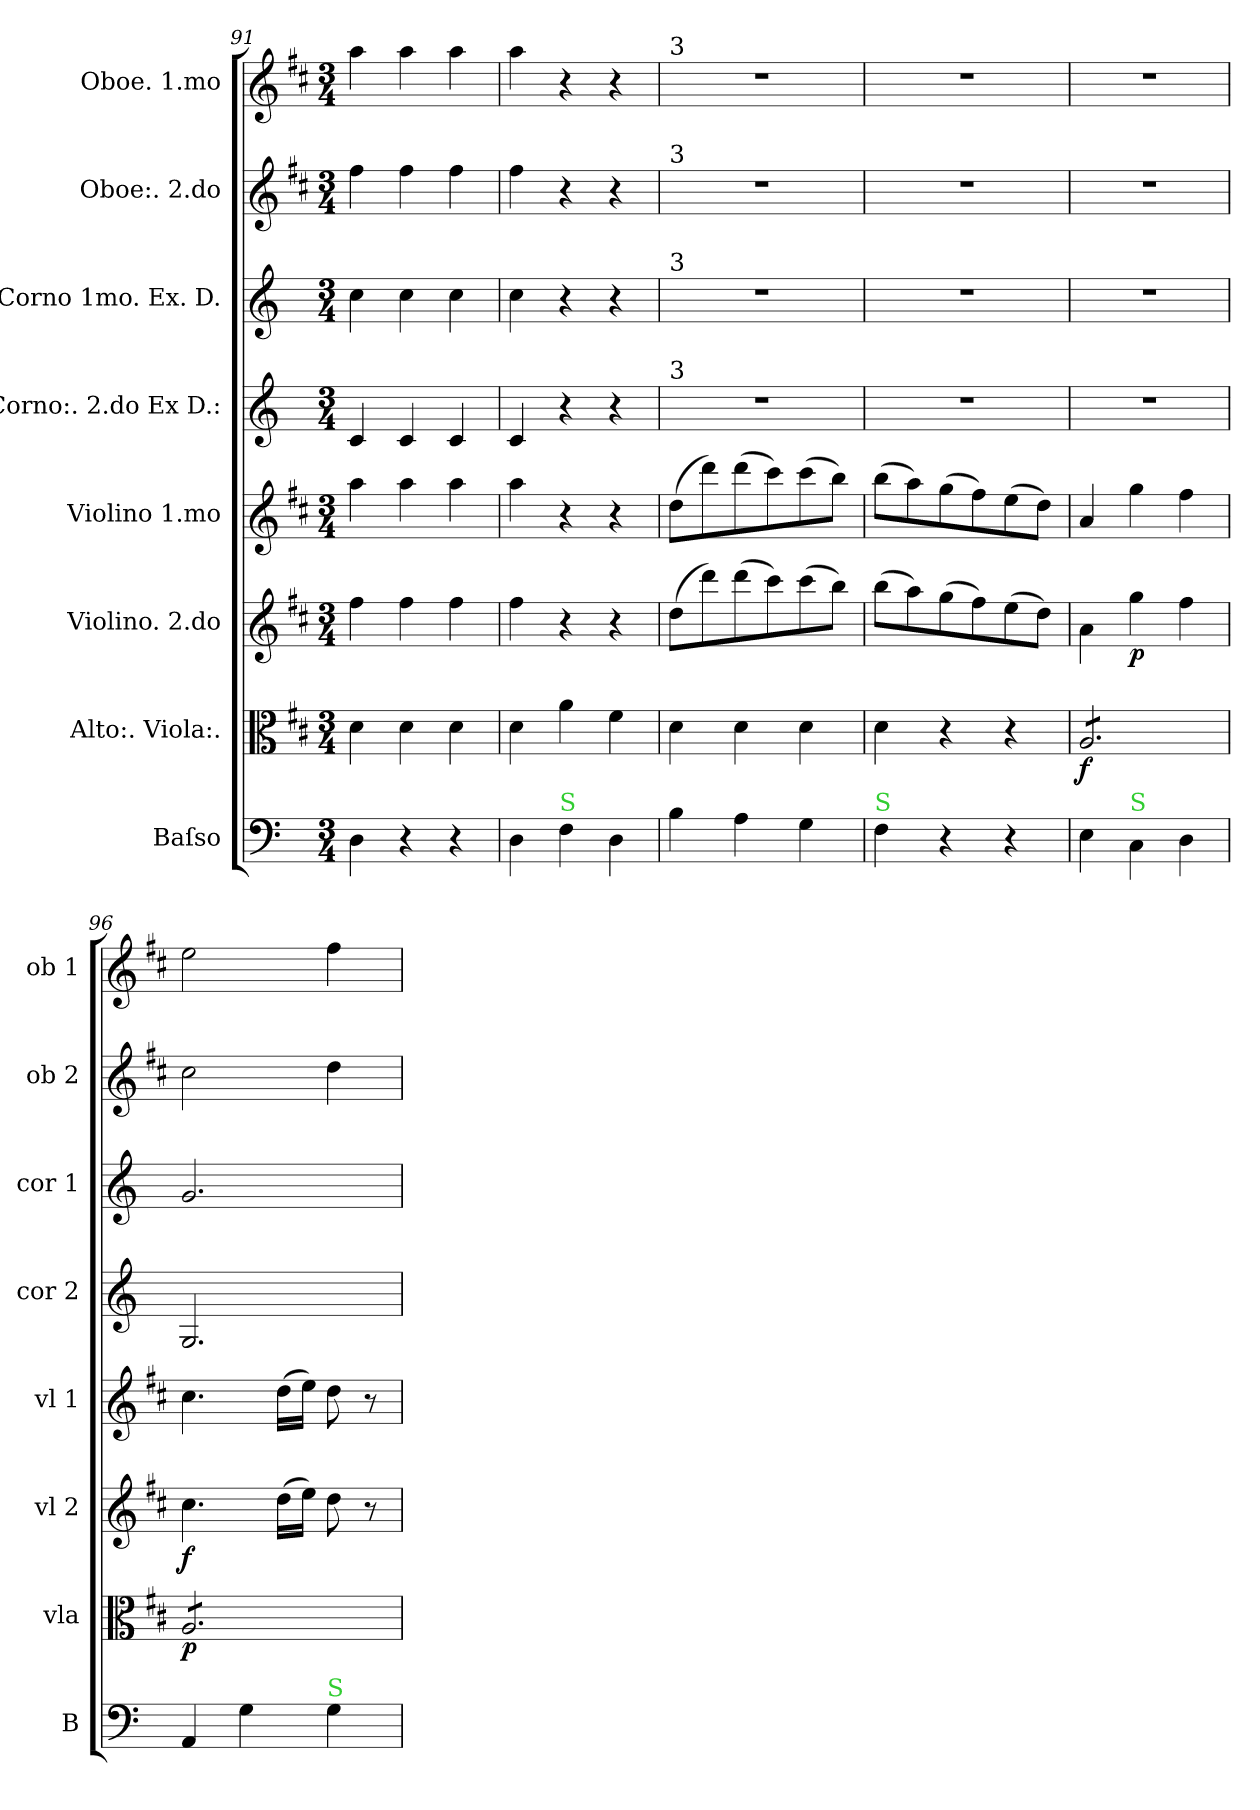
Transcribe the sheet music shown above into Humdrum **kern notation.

**kern	**kern	**dynam	**kern	**dynam	**kern	**dynam	**kern	**kern	**kern	**kern
*part8	*part7	*part7	*part6	*part6	*part5	*part5	*part4	*part3	*part2	*part1
*staff8	*staff7	*staff7	*staff6	*staff6	*staff5	*staff5	*staff4	*staff3	*staff2	*staff1
*I"Baſso	*I"Alto:. Viola:.	*	*I"Violino. 2.do	*	*I"Violino 1.mo	*	*I"Corno:. 2.do Ex D.:	*I"Corno 1mo. Ex. D.	*I"Oboe:. 2.do	*I"Oboe. 1.mo
*I'B	*I'vla	*	*I'vl 2	*	*I'vl 1	*	*I'cor 2	*I'cor 1	*I'ob 2	*I'ob 1
*clefF4	*clefC3	*	*clefG2	*	*clefG2	*	*clefG2	*clefG2	*clefG2	*clefG2
*	*	*	*	*	*	*	*ITrd6c10	*ITrd6c10	*	*
*k[]	*k[f#c#]	*	*k[f#c#]	*	*k[f#c#]	*	*k[f#c#]	*k[f#c#]	*k[f#c#]	*k[f#c#]
*	*D:	*	*D:	*	*D:	*	*	*	*D:	*D:
*M3/4	*M3/4	*	*M3/4	*	*M3/4	*	*M3/4	*M3/4	*M3/4	*M3/4
=91	=91	=91	=91	=91	=91	=91	=91	=91	=91	=91
4D\	4d\	.	4ff#\	.	4aa\	.	4D/	4d\	4ff#\	4aa\
4r	4d\	.	4ff#\	.	4aa\	.	4D/	4d\	4ff#\	4aa\
4r	4d\	.	4ff#\	.	4aa\	.	4D/	4d\	4ff#\	4aa\
=92	=92	=92	=92	=92	=92	=92	=92	=92	=92	=92
4D\	4d\	.	4ff#\	.	4aa\	.	4D/	4d\	4ff#\	4aa\
!LO:TX:a:color=limegreen:t=S	!	!	!	!	!	!	!	!	!	!
4F\	4a\	.	4r	.	4r	.	4r	4r	4r	4r
4D\	4f#\	.	4r	.	4r	.	4r	4r	4r	4r
=93	=93	=93	=93	=93	=93	=93	=93	=93	=93	=93
!	!	!	!	!	!	!	!	!	!	!LO:TX:a:t=3
!	!	!	!	!	!	!	!	!	!LO:TX:a:t=3	!
!	!	!	!	!	!	!	!	!LO:TX:a:t=3	!	!
!	!	!	!	!	!	!	!LO:TX:a:t=3	!	!	!
4B\	4d\	.	(8dd\L	.	(8dd\L	.	2.r	2.r	2.r	2.r
.	.	.	8ddd\)	.	8ddd\)	.	.	.	.	.
4A\	4d\	.	(8ddd\	.	(8ddd\	.	.	.	.	.
.	.	.	8ccc#\)	.	8ccc#\)	.	.	.	.	.
4G\	4d\	.	(8ccc#\	.	(8ccc#\	.	.	.	.	.
.	.	.	8bb\J)	.	8bb\J)	.	.	.	.	.
=94	=94	=94	=94	=94	=94	=94	=94	=94	=94	=94
!LO:TX:a:color=limegreen:t=S	!	!	!	!	!	!	!	!	!	!
4F\	4d\	.	(8bb\L	.	(8bb\L	.	2.r	2.r	2.r	2.r
.	.	.	8aa\)	.	8aa\)	.	.	.	.	.
4r	4r	.	(8gg\	.	(8gg\	.	.	.	.	.
.	.	.	8ff#\)	.	8ff#\)	.	.	.	.	.
4r	4r	.	(8ee\	.	(8ee\	.	.	.	.	.
.	.	.	8dd\J)	.	8dd\J)	.	.	.	.	.
=95	=95	=95	=95	=95	=95	=95	=95	=95	=95	=95
*	*tremolo	*	*	*	*	*	*	*	*	*
4E\	8A/L	f	4a\	.	4a/	.	2.r	2.r	2.r	2.r
.	8A/	.	.	.	.	.	.	.	.	.
!LO:TX:a:color=limegreen:t=S	!	!	!	!	!	!	!	!	!	!
4C\	8A/	.	4gg\	p	4gg\	p&colon;.	.	.	.	.
.	8A/	.	.	.	.	.	.	.	.	.
4D\	8A/	.	4ff#\	.	4ff#\	.	.	.	.	.
.	8A/J	.	.	.	.	.	.	.	.	.
=96	=96	=96	=96	=96	=96	=96	=96	=96	=96	=96
4AA/	8A/L	p	4.cc#\	f	4.cc#\	.	2.AA/	2.A/	2cc#\	2ee\
.	8A/	.	.	.	.	.	.	.	.	.
4G\	8A/	.	.	.	.	.	.	.	.	.
.	8A/	.	(16dd\LL	.	(16dd\LL	.	.	.	.	.
.	.	.	16ee\JJ)	.	16ee\JJ)	.	.	.	.	.
!LO:TX:a:color=limegreen:t=S	!	!	!	!	!	!	!	!	!	!
4G\	8A/	.	8dd\	.	8dd\	.	.	.	4dd\	4ff#\
.	8A/J	.	8r	.	8r	.	.	.	.	.
*	*Xtremolo	*	*	*	*	*	*	*	*	*
=	=	=	=	=	=	=	=	=	=	=
*-	*-	*-	*-	*-	*-	*-	*-	*-	*-	*-
